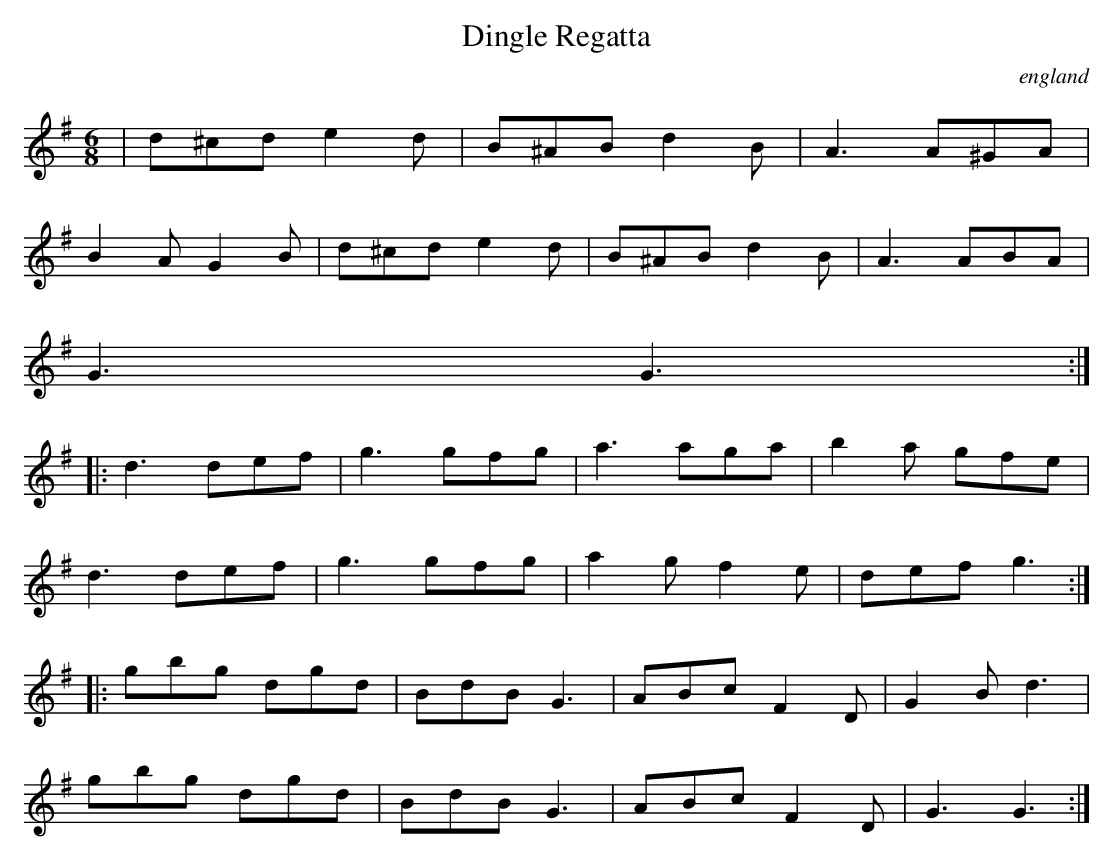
X:1
T:Dingle Regatta
O:england
M:6/8
L:1/8
K:G
|d^cd e2d|B^AB d2B|A3A^GA|
B2A G2B|d^cd e2d|B^AB d2B|A3ABA|
G3G3:|
|:d3def|g3gfg|a3aga|b2a gfe|
d3def|g3gfg|a2g f2e|def g3:|
|:gbg dgd|BdB G3|ABc F2D|G2B d3|
gbg dgd|BdB G3|ABc F2D|G3G3:|
